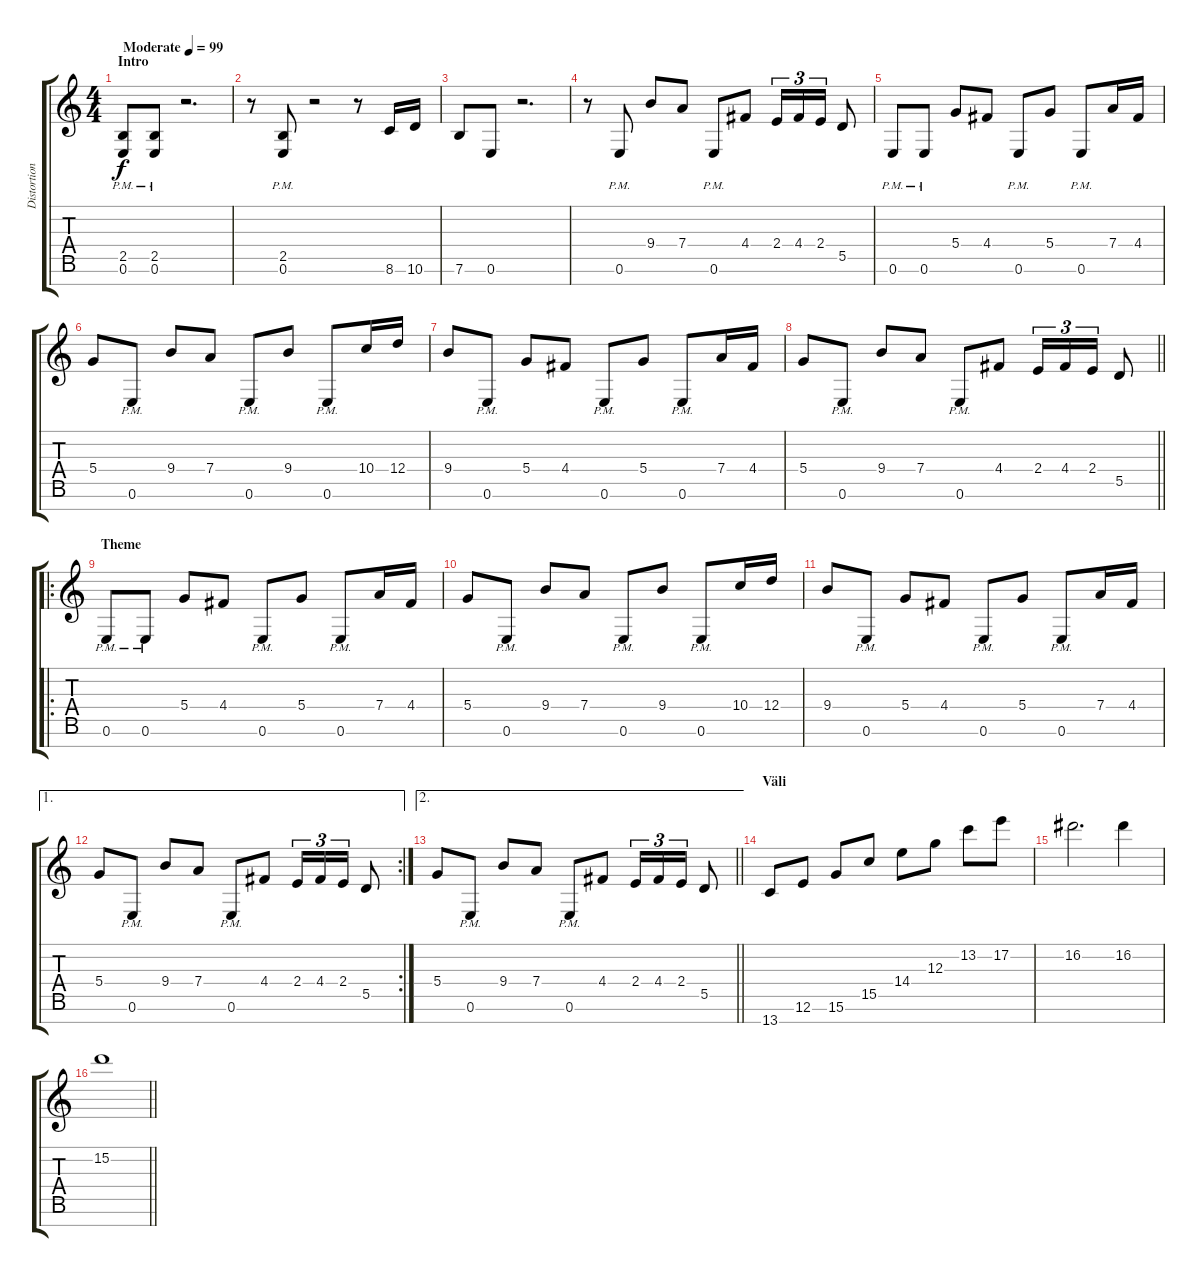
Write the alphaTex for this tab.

\track ("Distortion Guitar" "Distortion") {instrument distortionguitar}
\staff {score tabs}
\tuning (E4 B3 G3 D3 A2 E2 B1) {hide}
\ts (4 4)
\section ("" "Intro")
\tempo (99 "Moderate")
\clef g2
\ks c
(2.5{pm} 0.6{pm}).8{dy f instrument distortionguitar} (2.5{pm} 0.6{pm}).8 r.2{d} |
r.8 (2.5{pm} 0.6{pm}).8 r.2 r.8 8.6.16 10.6.16 |
7.6.8 0.6.8 r.2{d} |
r.8 0.6{pm}.8 9.4.8 7.4.8 0.6{pm}.8 4.4.8 2.4.16{tu (3 2)} 4.4.16{tu (3 2)} 2.4.16{tu (3 2)} 5.5.8 |
0.6{pm}.8 0.6{pm}.8 5.4.8 4.4.8 0.6{pm}.8 5.4.8 0.6{pm}.8 7.4.16 4.4.16 |
5.4.8 0.6{pm}.8 9.4.8 7.4.8 0.6{pm}.8 9.4.8 0.6{pm}.8 10.4.16 12.4.16 |
9.4.8 0.6{pm}.8 5.4.8 4.4.8 0.6{pm}.8 5.4.8 0.6{pm}.8 7.4.16 4.4.16 |
\barLineRight lightlight
5.4.8 0.6{pm}.8 9.4.8 7.4.8 0.6{pm}.8 4.4.8 2.4.16{tu (3 2)} 4.4.16{tu (3 2)} 2.4.16{tu (3 2)} 5.5.8 |
\ro
\section ("" "Theme")
0.6{pm}.8 0.6{pm}.8 5.4.8 4.4.8 0.6{pm}.8 5.4.8 0.6{pm}.8 7.4.16 4.4.16 |
5.4.8 0.6{pm}.8 9.4.8 7.4.8 0.6{pm}.8 9.4.8 0.6{pm}.8 10.4.16 12.4.16 |
9.4.8 0.6{pm}.8 5.4.8 4.4.8 0.6{pm}.8 5.4.8 0.6{pm}.8 7.4.16 4.4.16 |
\ae 1
\rc 2
5.4.8 0.6{pm}.8 9.4.8 7.4.8 0.6{pm}.8 4.4.8 2.4.16{tu (3 2)} 4.4.16{tu (3 2)} 2.4.16{tu (3 2)} 5.5.8 |
\ae 2
\barLineRight lightlight
5.4.8 0.6{pm}.8 9.4.8 7.4.8 0.6{pm}.8 4.4.8 2.4.16{tu (3 2)} 4.4.16{tu (3 2)} 2.4.16{tu (3 2)} 5.5.8 |
\section ("" "Väli")
13.7.8 12.6.8 15.6.8 15.5.8 14.4.8 12.3.8 13.2.8 17.2.8 |
16.2.2{d} 16.2.4 |
\barLineRight lightlight
15.2.1
